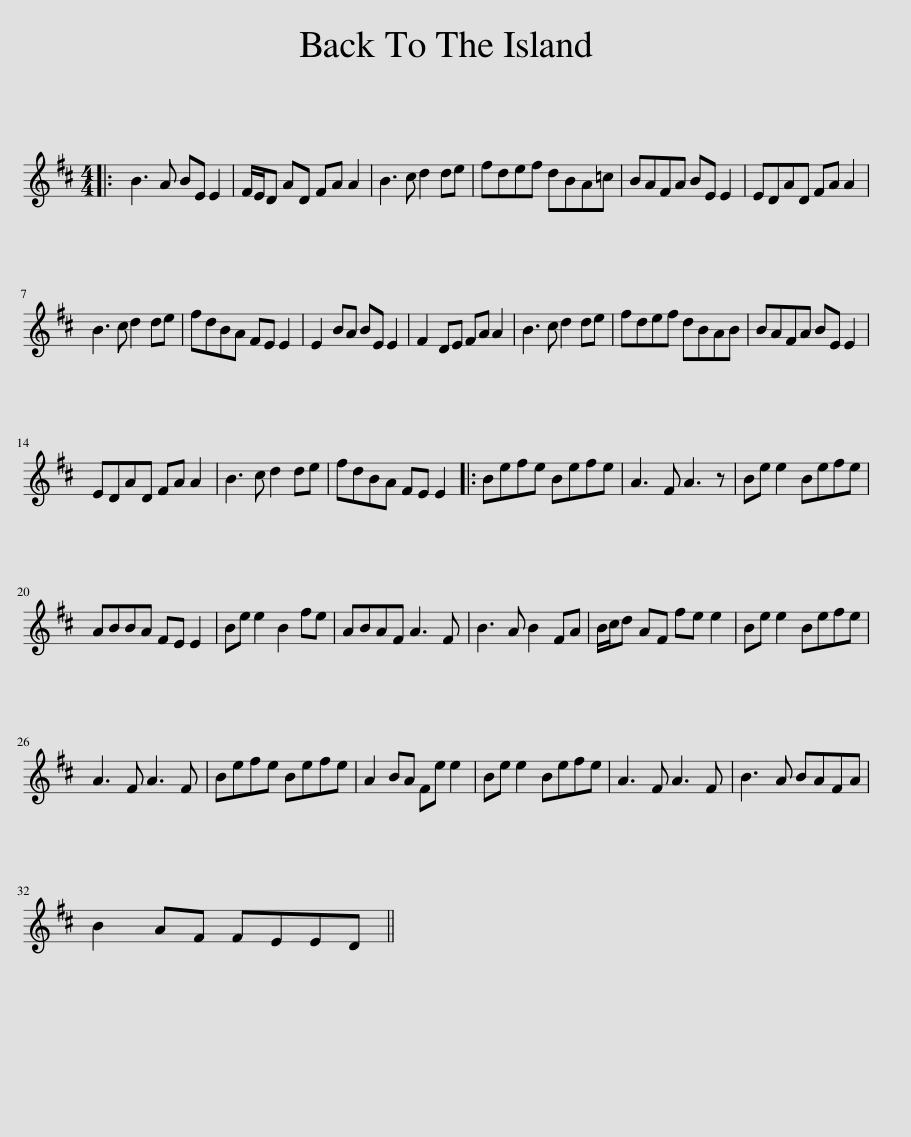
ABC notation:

X:1
L:1/8
M:4/4
I:linebreak $
K:D
V:1 treble
V:1
|: B3 A BE E2 | F/E/D AD FA A2 | B3 c d2 de | fdef dBA=c | BAFA BE E2 | %5
 EDAD FA A2 |$ B3 c d2 de | fdBA FE E2 | E2 BA BE E2 | F2 DE FA A2 | %10
 B3 c d2 de | fdef dBAB | BAFA BE E2 |$ EDAD FA A2 | B3 c d2 de | %15
 fdBA FE E2 |: Befe Befe | A3 F A3 z | Be e2 Befe |$ ABBA FE E2 | %20
 Be e2 B2 fe | ABAF A3 F | B3 A B2 FA | B/c/d AF fe e2 | Be e2 Befe |$ %25
 A3 F A3 F | Befe Befe | A2 BA Fe e2 | Be e2 Befe | A3 F A3 F | %30
 B3 A BAFA |$ B2 AF FEED || %32
